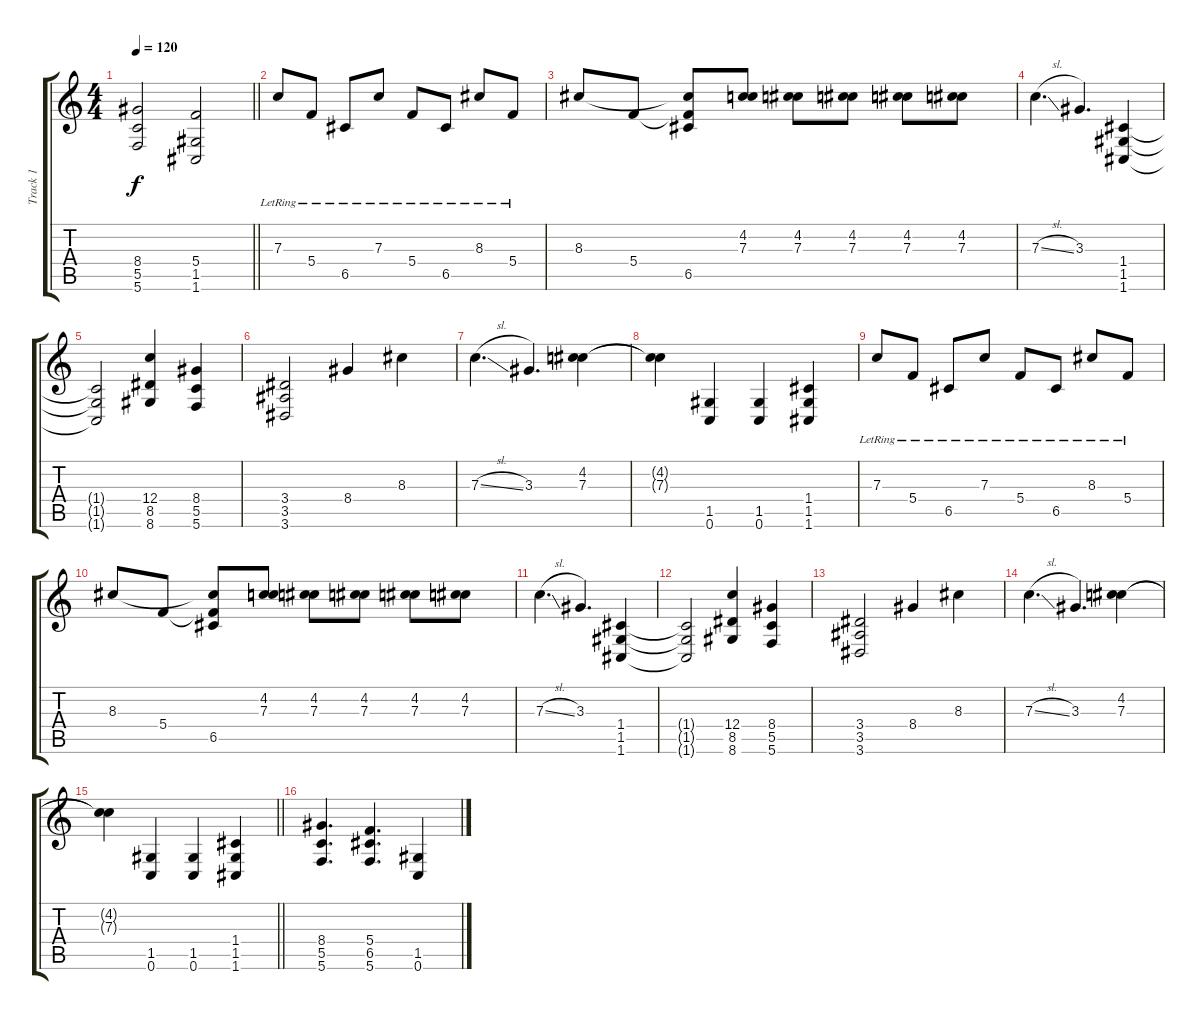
\track ("Track 1" "Track 1") {instrument overdrivenguitar}
\staff {score tabs}
\tuning (D4 A3 F3 C3 G2 C2) {hide}
\ts (4 4)
\tempo 120
\clef g2
\barLineRight lightlight
\ks c
(8.4{t} 5.5{t} 5.6{t}).2{dy f} (5.4 1.5 1.6).2 |
\section ("" "")
7.3{lr}.8 5.4{lr}.8 6.5{lr}.8 7.3{lr}.8 5.4{lr}.8 6.5{lr}.8 8.3{lr}.8 5.4{lr}.8 |
8.3.8 5.4.8 (8.3{t} 5.4{t} 6.5).8 (4.2 7.3).8 (4.2 7.3).8 (4.2 7.3).8 (4.2 7.3).8 (4.2 7.3).8 |
7.3{sl}.4{d} 3.3.4{d} (1.4 1.5 1.6).4 |
(1.4{t} 1.5{t} 1.6{t}).2 (12.4 8.5 8.6).4 (8.4 5.5 5.6).4 |
(3.4 3.5 3.6).2 8.4.4 8.3.4 |
7.3{sl}.4{d} 3.3.4{d} (4.2 7.3).4 |
(4.2{t} 7.3{t}).4 (1.5 0.6).4 (1.5 0.6).4 (1.4 1.5 1.6).4 |
7.3{lr}.8 5.4{lr}.8 6.5{lr}.8 7.3{lr}.8 5.4{lr}.8 6.5{lr}.8 8.3{lr}.8 5.4{lr}.8 |
8.3.8 5.4.8 (8.3{t} 5.4{t} 6.5).8 (4.2 7.3).8 (4.2 7.3).8 (4.2 7.3).8 (4.2 7.3).8 (4.2 7.3).8 |
7.3{sl}.4{d} 3.3.4{d} (1.4 1.5 1.6).4 |
(1.4{t} 1.5{t} 1.6{t}).2 (12.4 8.5 8.6).4 (8.4 5.5 5.6).4 |
(3.4 3.5 3.6).2 8.4.4 8.3.4 |
7.3{sl}.4{d} 3.3.4{d} (4.2 7.3).4 |
\barLineRight lightlight
(4.2{t} 7.3{t}).4 (1.5 0.6).4 (1.5 0.6).4 (1.4 1.5 1.6).4 |
\section ("" "")
(8.4 5.5 5.6).4{d} (5.4 6.5 5.6).4{d} (1.5 0.6).4
